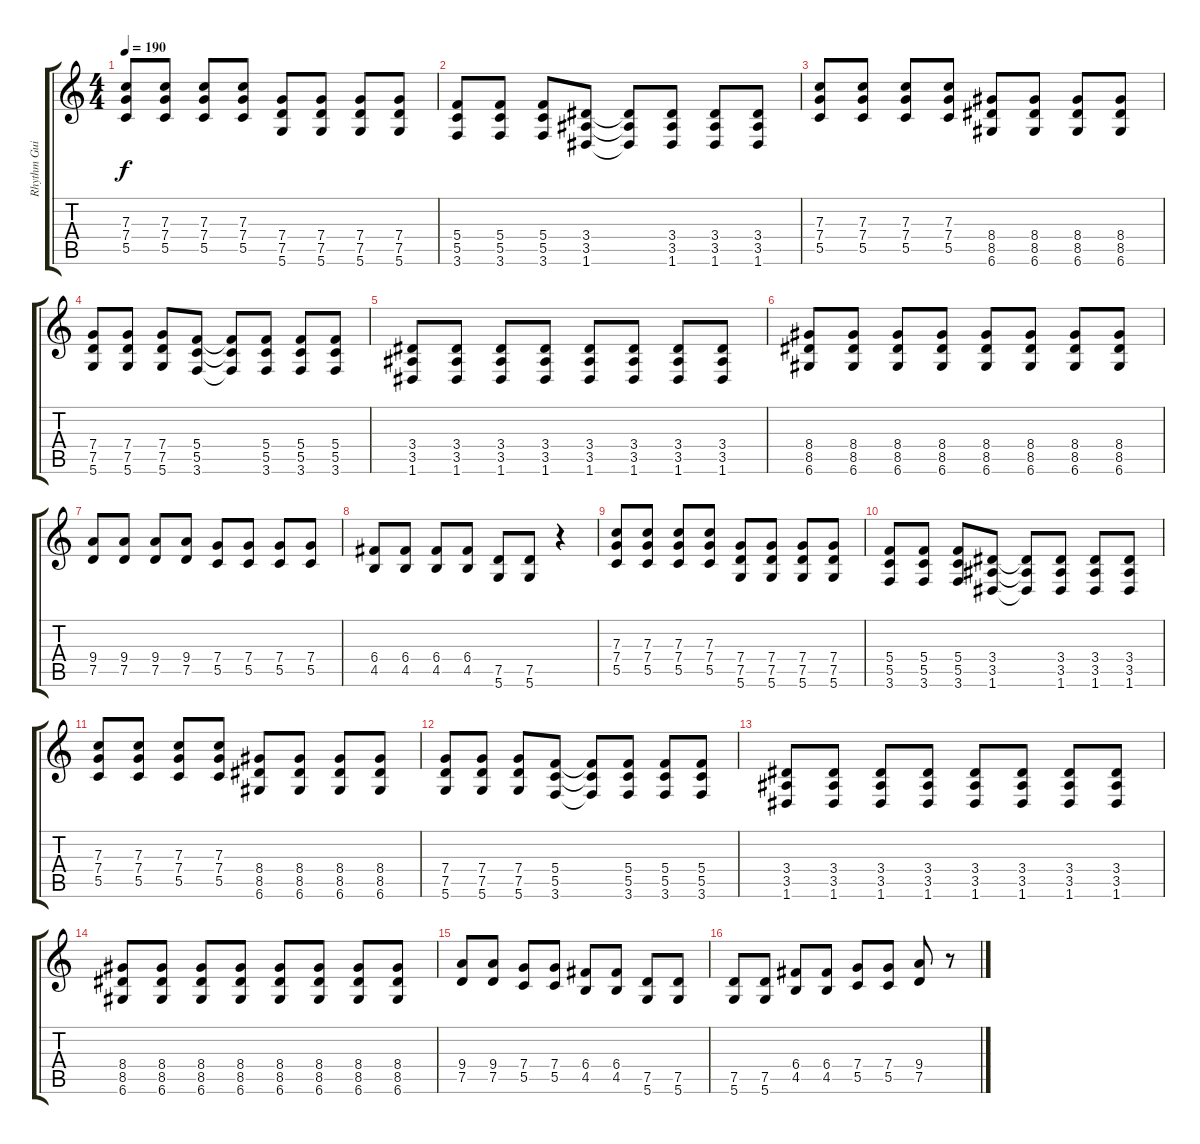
\track ("Rhythm Guitar  " "Rhythm Gui") {instrument overdrivenguitar}
\staff {score tabs}
\tuning (D4 A3 F3 C3 G2 D2) {hide}
\ts (4 4)
\tempo 190
\clef g2
\ks c
(7.3 7.4 5.5).8{dy f} (7.3 7.4 5.5).8 (7.3 7.4 5.5).8 (7.3 7.4 5.5).8 (7.4 7.5 5.6).8 (7.4 7.5 5.6).8 (7.4 7.5 5.6).8 (7.4 7.5 5.6).8 |
(5.4 5.5 3.6).8 (5.4 5.5 3.6).8 (5.4 5.5 3.6).8 (3.4 3.5 1.6).8 (3.4{t} 3.5{t} 1.6{t}).8 (3.4 3.5 1.6).8 (3.4 3.5 1.6).8 (3.4 3.5 1.6).8 |
(7.3 7.4 5.5).8 (7.3 7.4 5.5).8 (7.3 7.4 5.5).8 (7.3 7.4 5.5).8 (8.4 8.5 6.6).8 (8.4 8.5 6.6).8 (8.4 8.5 6.6).8 (8.4 8.5 6.6).8 |
(7.4 7.5 5.6).8 (7.4 7.5 5.6).8 (7.4 7.5 5.6).8 (5.4 5.5 3.6).8 (5.4{t} 5.5{t} 3.6{t}).8 (5.4 5.5 3.6).8 (5.4 5.5 3.6).8 (5.4 5.5 3.6).8 |
(3.4 3.5 1.6).8 (3.4 3.5 1.6).8 (3.4 3.5 1.6).8 (3.4 3.5 1.6).8 (3.4 3.5 1.6).8 (3.4 3.5 1.6).8 (3.4 3.5 1.6).8 (3.4 3.5 1.6).8 |
(8.4 8.5 6.6).8 (8.4 8.5 6.6).8 (8.4 8.5 6.6).8 (8.4 8.5 6.6).8 (8.4 8.5 6.6).8 (8.4 8.5 6.6).8 (8.4 8.5 6.6).8 (8.4 8.5 6.6).8 |
(9.4 7.5).8 (9.4 7.5).8 (9.4 7.5).8 (9.4 7.5).8 (7.4 5.5).8 (7.4 5.5).8 (7.4 5.5).8 (7.4 5.5).8 |
(6.4 4.5).8 (6.4 4.5).8 (6.4 4.5).8 (6.4 4.5).8 (7.5 5.6).8 (7.5 5.6).8 r.4 |
(7.3 7.4 5.5).8 (7.3 7.4 5.5).8 (7.3 7.4 5.5).8 (7.3 7.4 5.5).8 (7.4 7.5 5.6).8 (7.4 7.5 5.6).8 (7.4 7.5 5.6).8 (7.4 7.5 5.6).8 |
(5.4 5.5 3.6).8 (5.4 5.5 3.6).8 (5.4 5.5 3.6).8 (3.4 3.5 1.6).8 (3.4{t} 3.5{t} 1.6{t}).8 (3.4 3.5 1.6).8 (3.4 3.5 1.6).8 (3.4 3.5 1.6).8 |
(7.3 7.4 5.5).8 (7.3 7.4 5.5).8 (7.3 7.4 5.5).8 (7.3 7.4 5.5).8 (8.4 8.5 6.6).8 (8.4 8.5 6.6).8 (8.4 8.5 6.6).8 (8.4 8.5 6.6).8 |
(7.4 7.5 5.6).8 (7.4 7.5 5.6).8 (7.4 7.5 5.6).8 (5.4 5.5 3.6).8 (5.4{t} 5.5{t} 3.6{t}).8 (5.4 5.5 3.6).8 (5.4 5.5 3.6).8 (5.4 5.5 3.6).8 |
(3.4 3.5 1.6).8 (3.4 3.5 1.6).8 (3.4 3.5 1.6).8 (3.4 3.5 1.6).8 (3.4 3.5 1.6).8 (3.4 3.5 1.6).8 (3.4 3.5 1.6).8 (3.4 3.5 1.6).8 |
(8.4 8.5 6.6).8 (8.4 8.5 6.6).8 (8.4 8.5 6.6).8 (8.4 8.5 6.6).8 (8.4 8.5 6.6).8 (8.4 8.5 6.6).8 (8.4 8.5 6.6).8 (8.4 8.5 6.6).8 |
(9.4 7.5).8 (9.4 7.5).8 (7.4 5.5).8 (7.4 5.5).8 (6.4 4.5).8 (6.4 4.5).8 (7.5 5.6).8 (7.5 5.6).8 |
(7.5 5.6).8 (7.5 5.6).8 (6.4 4.5).8 (6.4 4.5).8 (7.4 5.5).8 (7.4 5.5).8 (9.4 7.5).8 r.8
